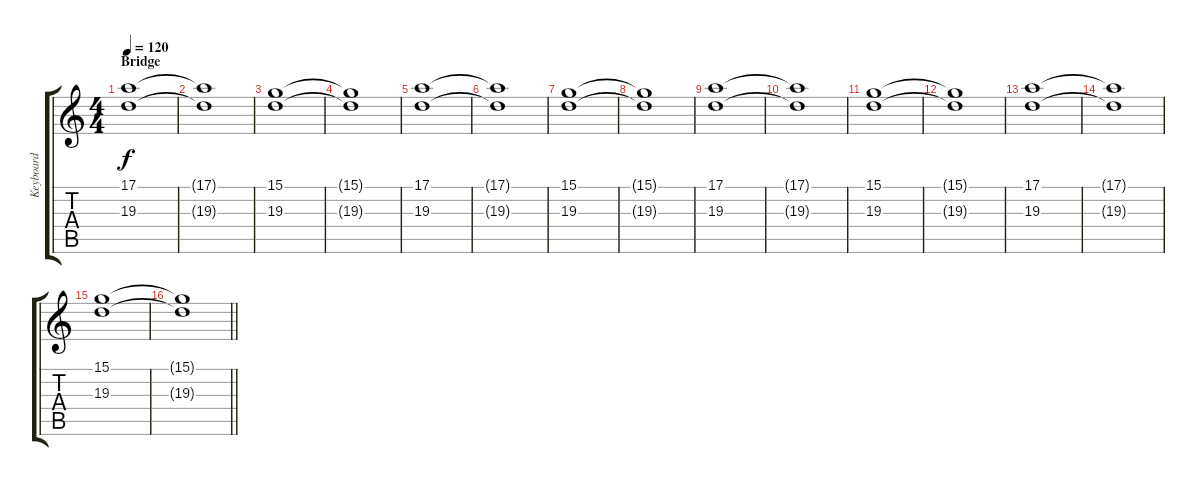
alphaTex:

\track ("Keyboard" "Keyboard") {instrument synthstrings2}
\staff {score tabs}
\tuning (E4 B3 G3 D3 A2 E2) {hide}
\ts (4 4)
\section ("" "Bridge")
\tempo 120
\clef g2
\ks c
(17.1 19.3).1{dy f} |
(17.1{t} 19.3{t}).1 |
(15.1 19.3).1 |
(15.1{t} 19.3{t}).1 |
(17.1 19.3).1 |
(17.1{t} 19.3{t}).1 |
(15.1 19.3).1 |
(15.1{t} 19.3{t}).1 |
(17.1 19.3).1 |
(17.1{t} 19.3{t}).1 |
(15.1 19.3).1 |
(15.1{t} 19.3{t}).1 |
(17.1 19.3).1 |
(17.1{t} 19.3{t}).1 |
(15.1 19.3).1 |
\barLineRight lightlight
(15.1{t} 19.3{t}).1
